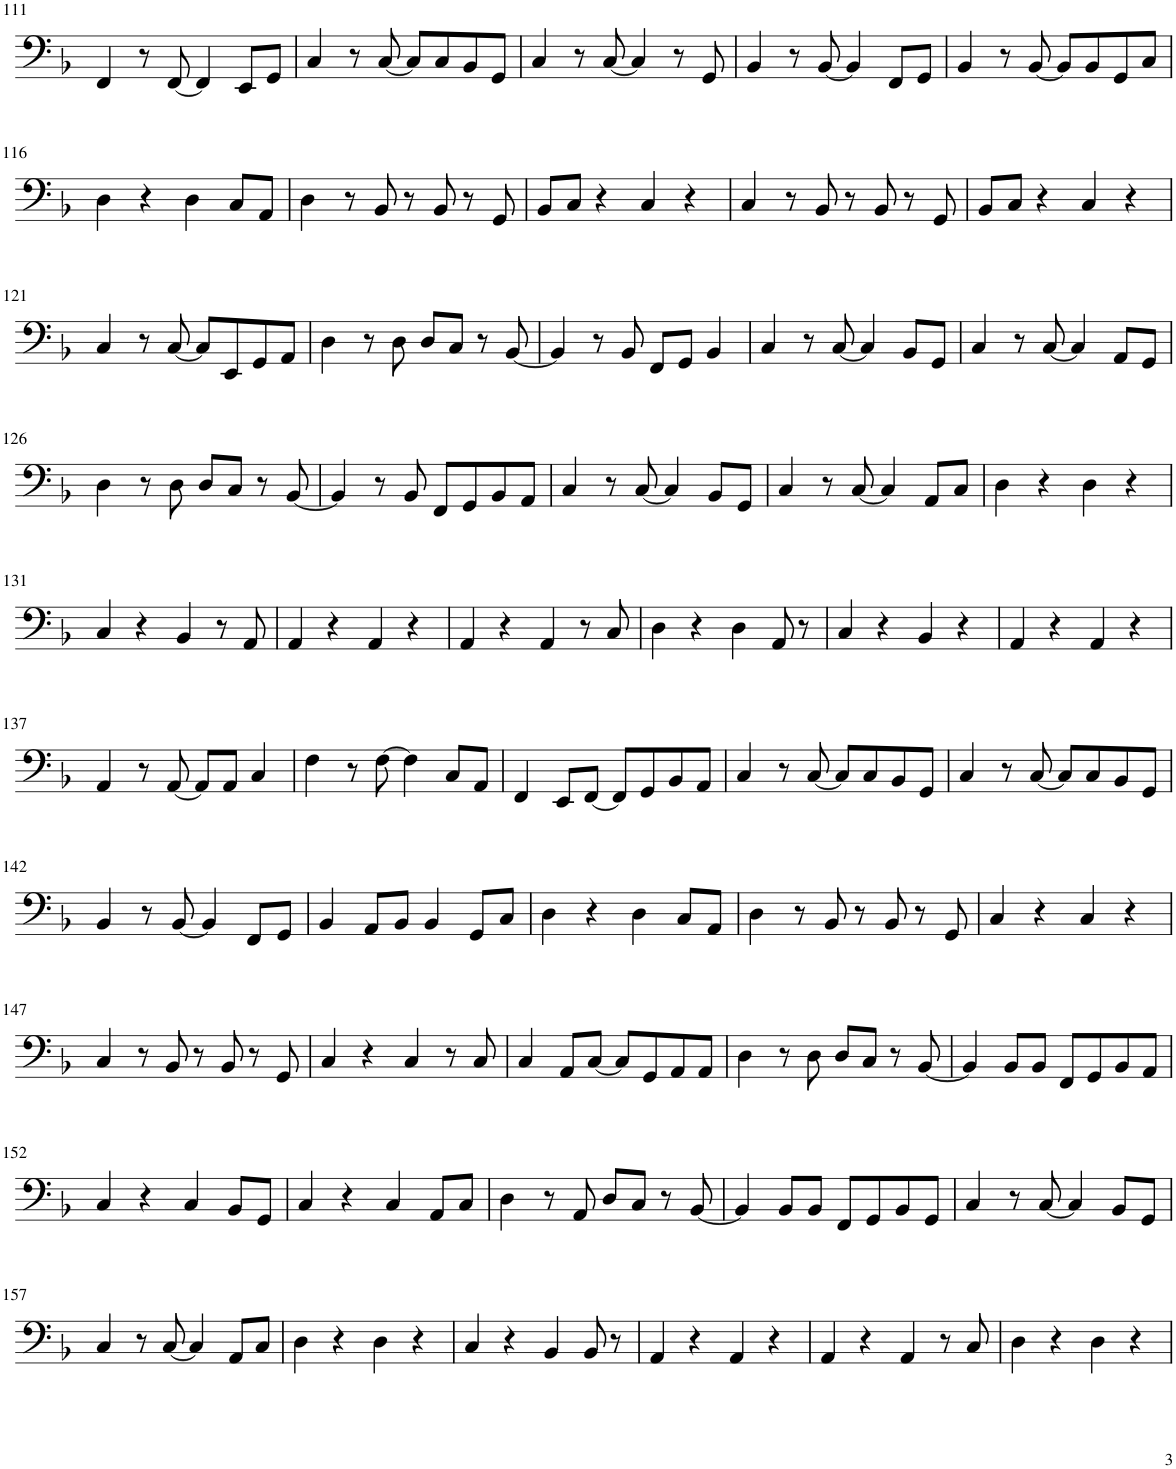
**kern
*part1
*staff1
*I"Electric Bass
*I'El. B.
!!LO:PB:g=z
*clefF4
*Trd7c12
*k[b-]
*M4/4
=111
4FF/
8r
[8FF/
4FF/]
8EE/L
8GG/J
=112
4C/
8r
[8C/
8C/L]
8C/
8BB-/
8GG/J
=113
4C/
8r
[8C/
4C/]
8r
8GG/
=114
4BB-/
8r
[8BB-/
4BB-/]
8FF/L
8GG/J
=115
4BB-/
8r
[8BB-/
8BB-/L]
8BB-/
8GG/
8C/J
!!LO:LB:g=z
=116
4D\
4r
4D\
8C/L
8AA/J
=117
4D\
8r
8BB-/
8r
8BB-/
8r
8GG/
=118
8BB-/L
8C/J
4r
4C/
4r
=119
4C/
8r
8BB-/
8r
8BB-/
8r
8GG/
=120
8BB-/L
8C/J
4r
4C/
4r
!!LO:LB:g=z
=121
4C/
8r
[8C/
8C/L]
8EE/
8GG/
8AA/J
=122
4D\
8r
8D\
8D/L
8C/J
8r
[8BB-/
=123
4BB-/]
8r
8BB-/
8FF/L
8GG/J
4BB-/
=124
4C/
8r
[8C/
4C/]
8BB-/L
8GG/J
=125
4C/
8r
[8C/
4C/]
8AA/L
8GG/J
!!LO:LB:g=z
=126
4D\
8r
8D\
8D/L
8C/J
8r
[8BB-/
=127
4BB-/]
8r
8BB-/
8FF/L
8GG/
8BB-/
8AA/J
=128
4C/
8r
[8C/
4C/]
8BB-/L
8GG/J
=129
4C/
8r
[8C/
4C/]
8AA/L
8C/J
=130
4D\
4r
4D\
4r
!!LO:LB:g=z
=131
4C/
4r
4BB-/
8r
8AA/
=132
4AA/
4r
4AA/
4r
=133
4AA/
4r
4AA/
8r
8C/
=134
4D\
4r
4D\
8AA/
8r
=135
4C/
4r
4BB-/
4r
=136
4AA/
4r
4AA/
4r
!!LO:LB:g=z
=137
4AA/
8r
[8AA/
8AA/L]
8AA/J
4C/
=138
4F\
8r
[8F\
4F\]
8C/L
8AA/J
=139
4FF/
8EE/L
[8FF/J
8FF/L]
8GG/
8BB-/
8AA/J
=140
4C/
8r
[8C/
8C/L]
8C/
8BB-/
8GG/J
=141
4C/
8r
[8C/
8C/L]
8C/
8BB-/
8GG/J
!!LO:LB:g=z
=142
4BB-/
8r
[8BB-/
4BB-/]
8FF/L
8GG/J
=143
4BB-/
8AA/L
8BB-/J
4BB-/
8GG/L
8C/J
=144
4D\
4r
4D\
8C/L
8AA/J
=145
4D\
8r
8BB-/
8r
8BB-/
8r
8GG/
=146
4C/
4r
4C/
4r
!!LO:LB:g=z
=147
4C/
8r
8BB-/
8r
8BB-/
8r
8GG/
=148
4C/
4r
4C/
8r
8C/
=149
4C/
8AA/L
[8C/J
8C/L]
8GG/
8AA/
8AA/J
=150
4D\
8r
8D\
8D/L
8C/J
8r
[8BB-/
=151
4BB-/]
8BB-/L
8BB-/J
8FF/L
8GG/
8BB-/
8AA/J
!!LO:LB:g=z
=152
4C/
4r
4C/
8BB-/L
8GG/J
=153
4C/
4r
4C/
8AA/L
8C/J
=154
4D\
8r
8AA/
8D/L
8C/J
8r
[8BB-/
=155
4BB-/]
8BB-/L
8BB-/J
8FF/L
8GG/
8BB-/
8GG/J
=156
4C/
8r
[8C/
4C/]
8BB-/L
8GG/J
!!LO:LB:g=z
=157
4C/
8r
[8C/
4C/]
8AA/L
8C/J
=158
4D\
4r
4D\
4r
=159
4C/
4r
4BB-/
8BB-/
8r
=160
4AA/
4r
4AA/
4r
=161
4AA/
4r
4AA/
8r
8C/
=162
4D\
4r
4D\
4r
=
*-
